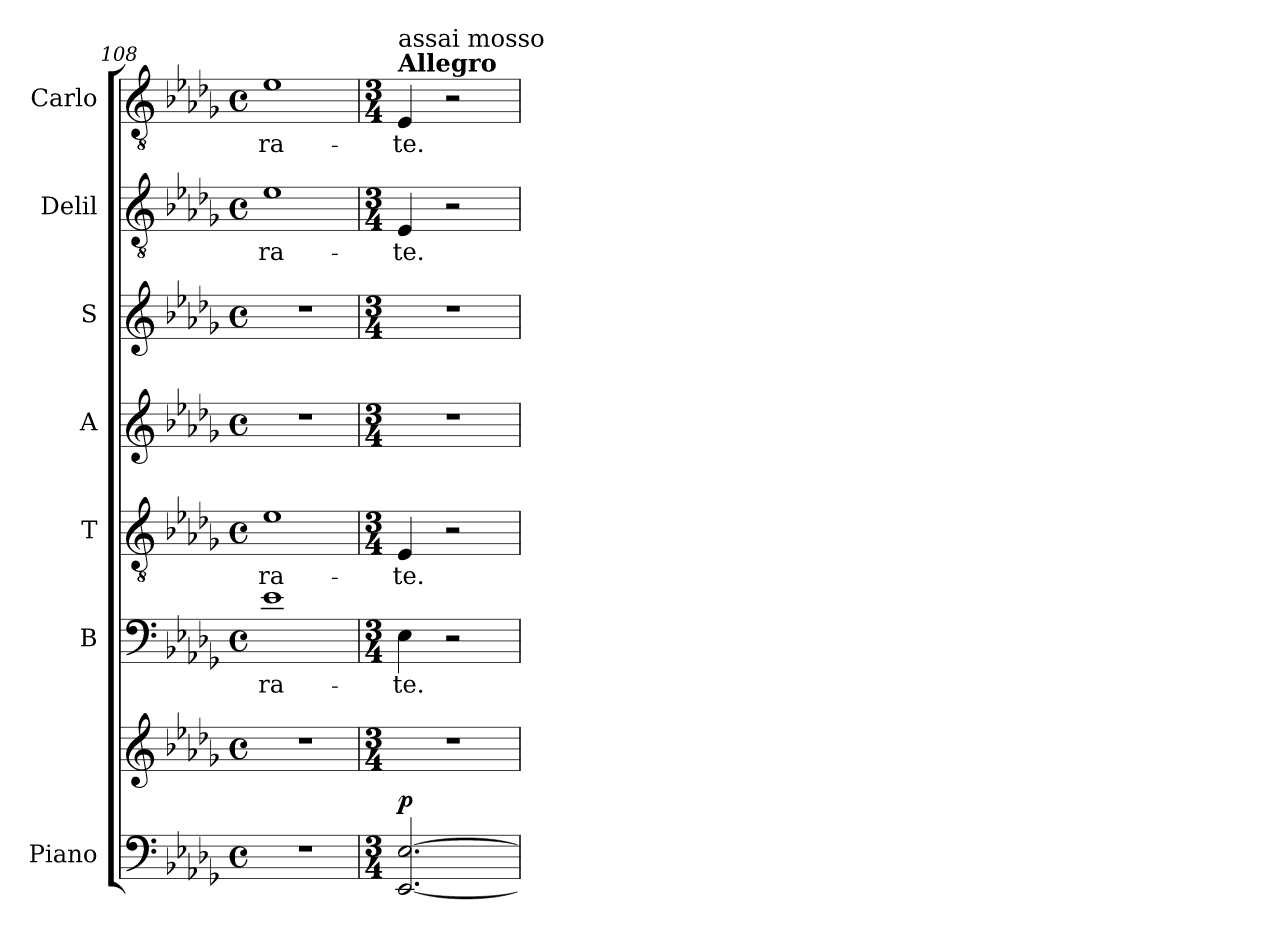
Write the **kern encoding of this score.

**kern	**kern	**dynam	**kern	**text	**kern	**text	**kern	**kern	**kern	**text	**kern	**text
*part7	*part7	*part7	*part6	*part6	*part5	*part5	*part4	*part3	*part2	*part2	*part1	*part1
*staff8	*staff7	*staff7/8	*staff6	*staff6	*staff5	*staff5	*staff4	*staff3	*staff2	*staff2	*staff1	*staff1
*I"Piano	*	*	*I"B	*	*I"T	*	*I"A	*I"S	*I"Delil	*	*I"Carlo	*
*I'Pno	*	*	*I'B	*	*I'T	*	*I'A	*I'S	*	*	*	*
*clefF4	*clefG2	*	*clefF4	*	*clefGv2	*	*clefG2	*clefG2	*clefGv2	*	*clefGv2	*
*k[b-e-a-d-g-]	*k[b-e-a-d-g-]	*	*k[b-e-a-d-g-]	*	*k[b-e-a-d-g-]	*	*k[b-e-a-d-g-]	*k[b-e-a-d-g-]	*k[b-e-a-d-g-]	*	*k[b-e-a-d-g-]	*
*M4/4	*M4/4	*	*M4/4	*	*M4/4	*	*M4/4	*M4/4	*M4/4	*	*M4/4	*
*met(c)	*met(c)	*	*met(c)	*	*met(c)	*	*met(c)	*met(c)	*met(c)	*	*met(c)	*
=108	=108	=108	=108	=108	=108	=108	=108	=108	=108	=108	=108	=108
1r	1r	.	1e-	-ra-	1e-	-ra-	1r	1r	1e-	-ra-	1e-	-ra-
=109	=109	=109	=109	=109	=109	=109	=109	=109	=109	=109	=109	=109
!!LO:REH:place=s1:a:B:fs=14:t=7
*M3/4	*M3/4	*	*M3/4	*	*M3/4	*	*M3/4	*M3/4	*M3/4	*	*M3/4	*
!	!	!	!	!	!	!	!	!	!	!	!LO:TX:a:B:t=Allegro	!
!	!	!	!	!	!	!	!	!	!	!	!LO:TX:a:t=assai mosso	!
!	!	!LO:DY:a=2	!	!	!	!	!	!	!	!	!	!
[2.EE-/ [2.E-/	2.r	p	4E-\	-te.	4E-/	-te.	2.r	2.r	4E-/	-te.	4E-/	-te.
.	.	.	2r	.	2r	.	.	.	2r	.	2r	.
=	=	=	=	=	=	=	=	=	=	=	=	=
*-	*-	*-	*-	*-	*-	*-	*-	*-	*-	*-	*-	*-
